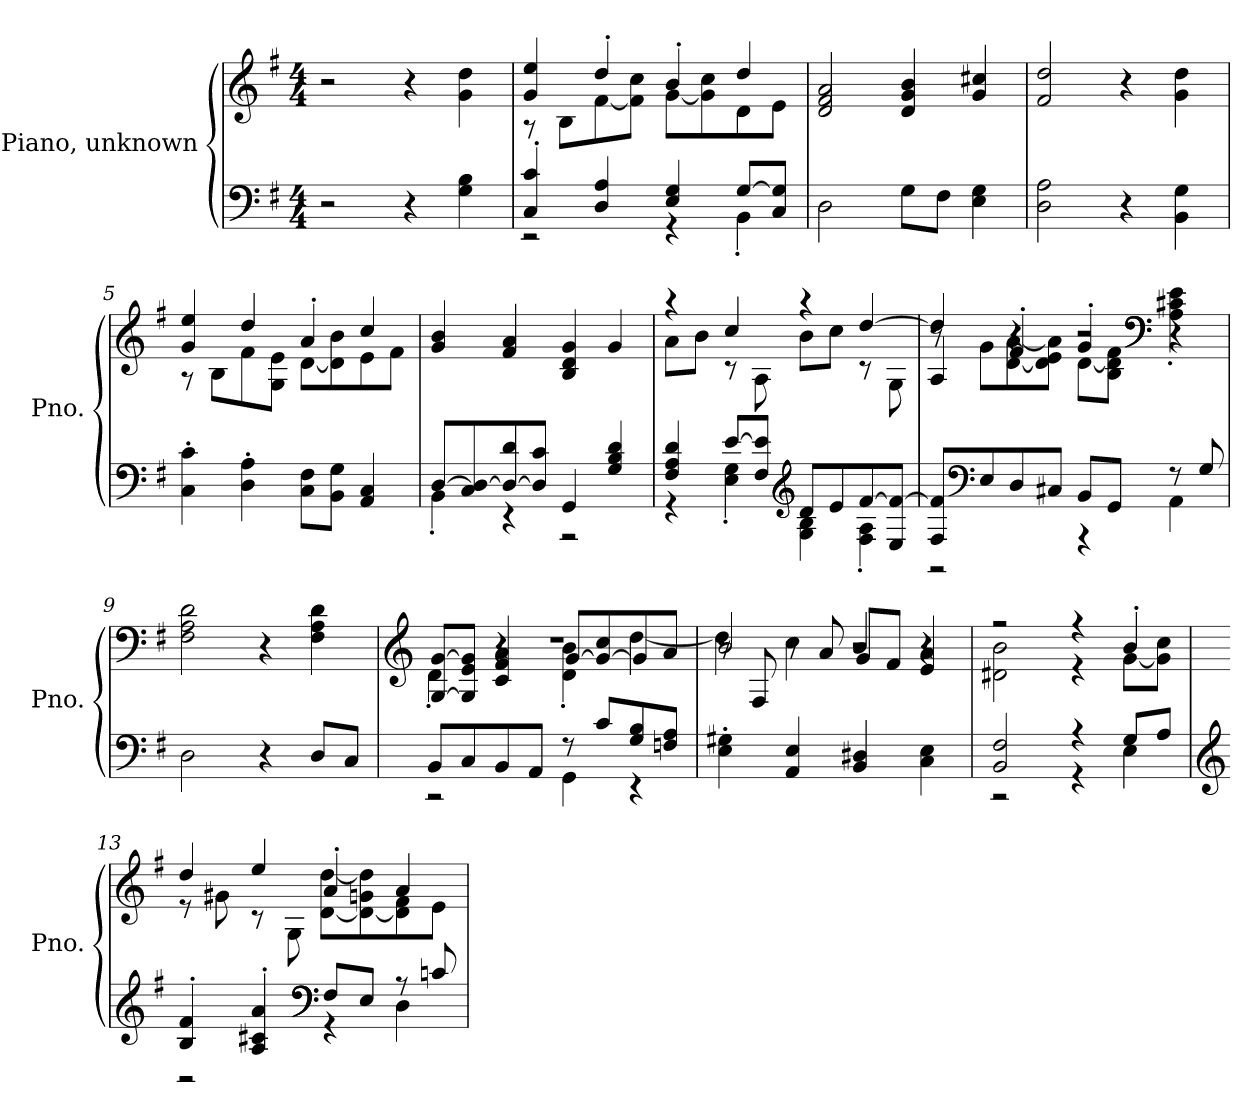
**kern	**kern
*part1	*part1
*staff2	*staff1
*I"Piano, unknown	*
*I'Pno.	*
*clefF4	*clefG2
*k[f#]	*k[f#]
*M4/4	*M4/4
*MM120	*MM120
=1	=1
2r	2r
4r	4r
4G\ 4B\	4g\ 4dd\
=2	=2
*^	*^
4C/' 4c/'	2r	4g/ 4ee/	8r
.	.	.	8B\L
4D/ 4A/	.	4dd'/	[8f#\
.	.	.	8f#\] 8cc\J
4E/ 4G/	4r	4b'/	[8g\L
.	.	.	8g\] 8cc\
[8G/L	4BB'\	4dd/	8d\
8C/ 8G/]J	.	.	8e\J
*v	*v	*	*
*	*v	*v
=3	=3
2D\	2d/ 2f#/ 2a/
8G\L	4d/ 4g/ 4b/
8F#\J	.
4E\ 4G\	4g/ 4cc#X/
=4	=4
2D\ 2A\	2f#/ 2dd/
4r	4r
4BB\ 4G\	4g\ 4dd\
=5	=5
*	*^
4C\' 4c\'	4g/ 4ee/	8r
.	.	8B\L
4D\' 4A\'	4dd/	8f#\
.	.	8G\ 8e\J
8C\ 8F#\L	4a'/	[8d\L
8BB\ 8G\J	.	8d\] 8b\
4AA/ 4C/	4cc/	8e\
.	.	8f#\J
*	*v	*v
=6	=6
*^	*
[8D/L	4BB'\	4g/ 4b/
8C/ 8D/_	.	.
8D/_ 8d/	4r	4f#/ 4a/
8D/] 8c/J	.	.
4GG/	2r	4B/ 4d/ 4g/
4G/ 4B/ 4d/	.	4g/
!!LO:LB:g=z
=7	=7	=7
*	*	*^
4F#/ 4A/ 4d/	4r	4r	8a\L
.	.	.	8b\J
[8e/L	4E\' 4G\'	4cc/	8r
8F#/ 8e/]J	.	.	8A\
*clefG2	*	*	*
8d/L	4G\ 4B\	4r	8b\L
8e/	.	.	8cc\J
[8f#/	4F#\' 4A\'	[4dd/	8r
8E/ 8f#/_J	.	.	8G\
=8	=8	=8	=8
*	*	*	*^
8F#/ 8f#/]L	2r	4dd/]	8r	4A/
*clefF4	*	*	*	*
8E/	.	.	8g\L	.
8D/	.	4f#'/	[8d\ [8a\	4r
8C#X/J	.	.	8d\] 8e\ 8a\]J	.
8BB/L	4r	4g'/	[8d\L	2r
8GG/J	.	.	8B\ 8d\] 8f#\J	.
*	*	*clefF4	*	*
8r	4AA\	4r	4A\' 4c#X\' 4e\'	.
8G/	.	.	.	.
*v	*v	*	*	*
*	*v	*v	*v
=9	=9
2D\	2F#\ 2A\ 2d\
4r	4r
8D/L	4F#\ 4A\ 4d\
8C/J	.
=10	=10
*	*clefG2
*^	*^
*	*	*	*^
8BB/L	2r	1r	4d'\	[8G/ [8g/L
8C/	.	.	.	8G/] 8e/ 8g/]J
8BB/	.	.	4r	4c/ 4f#/ 4a/
8AA/J	.	.	.	.
8r	4GG\	.	4d\' 4b\'	[8g/L
8c/L	.	.	.	8g/_ 8cc/
8G/ 8B/	4r	.	[4dd\	8g/]
8Fn/ 8A/J	.	.	.	8a/J
*v	*v	*	*	*
!!LO:LB:g=z	!!	!!
=11	=11	=11	=11
4E\' 4G#X\'	2b/	4dd\]	8r
.	.	.	8F#/
4AA/ 4E/	.	4cc\	8r
.	.	.	8a/
4BB/ 4D#X/	4b/	2r	8g/L
.	.	.	8f#/J
4C\ 4E\	4r	.	4e/ 4a/
*	*	*v	*v
=12	=12	=12
*^	*	*
2BB/ 2F#/	2r	2r	2d#X\ 2b\
4r	4r	4r	4r
8G/L	4E\	4b'/	[8g\L
8A/J	.	.	8g\] 8cc\J
=13	=13	=13	=13
*clefG2	*	*	*
4B/' 4f#/'	2r	4dd/	8r
.	.	.	8g#X\
4A/' 4c#X/' 4a/'	.	4ee/	8r
.	.	.	8G\
*clefF4	*	*	*
8F#/L	4r	4a'/	[8d\ [8dd\L
8E/J	.	.	8d\_ 8gn\ 8dd\]
8r	4D\	4a/	8d\] 8f#\
8cn/	.	.	8e\J
*v	*v	*	*
*	*v	*v
=	=
*-	*-
